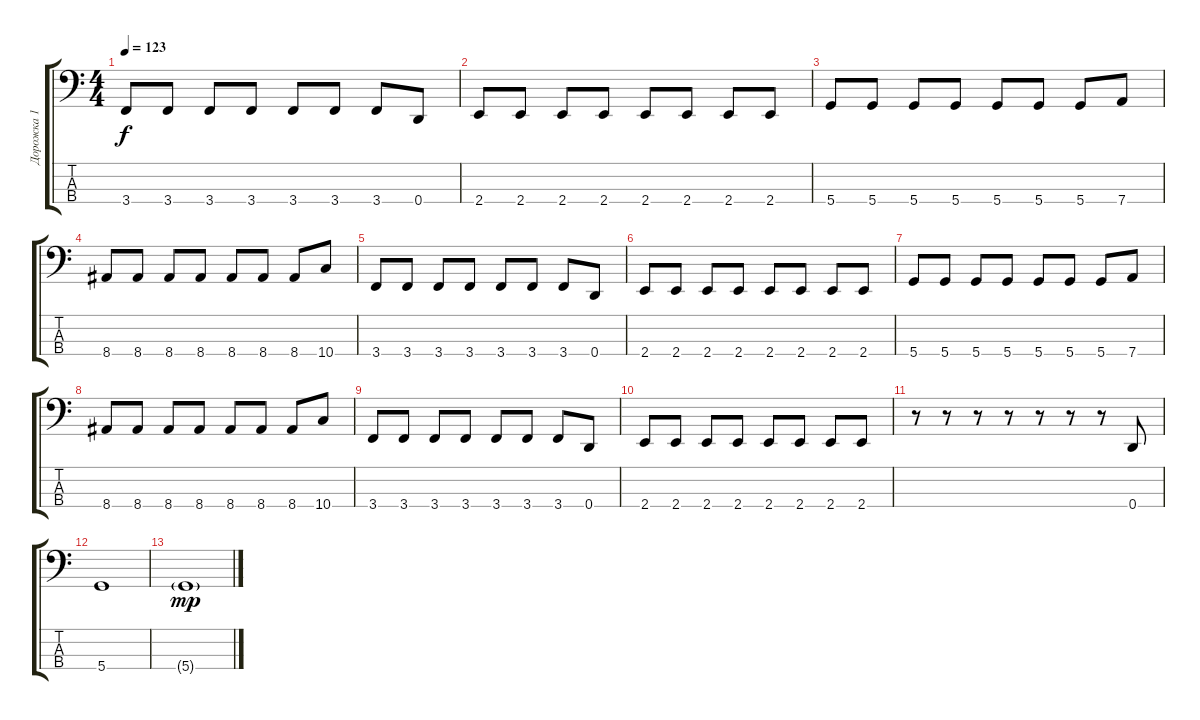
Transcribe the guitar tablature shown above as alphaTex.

\track ("Дорожка 1" "Дорожка 1") {instrument electricbassfinger}
\staff {score tabs}
\tuning (F2 C2 G1 D1) {hide}
\ts (4 4)
\tempo 123
\clef f4
\ks c
3.4.8{dy f} 3.4.8 3.4.8 3.4.8 3.4.8 3.4.8 3.4.8 0.4.8 |
2.4.8 2.4.8 2.4.8 2.4.8 2.4.8 2.4.8 2.4.8 2.4.8 |
5.4.8 5.4.8 5.4.8 5.4.8 5.4.8 5.4.8 5.4.8 7.4.8 |
8.4.8 8.4.8 8.4.8 8.4.8 8.4.8 8.4.8 8.4.8 10.4.8 |
3.4.8 3.4.8 3.4.8 3.4.8 3.4.8 3.4.8 3.4.8 0.4.8 |
2.4.8 2.4.8 2.4.8 2.4.8 2.4.8 2.4.8 2.4.8 2.4.8 |
5.4.8 5.4.8 5.4.8 5.4.8 5.4.8 5.4.8 5.4.8 7.4.8 |
8.4.8 8.4.8 8.4.8 8.4.8 8.4.8 8.4.8 8.4.8 10.4.8 |
3.4.8 3.4.8 3.4.8 3.4.8 3.4.8 3.4.8 3.4.8 0.4.8 |
2.4.8 2.4.8 2.4.8 2.4.8 2.4.8 2.4.8 2.4.8 2.4.8 |
r.8 r.8 r.8 r.8 r.8 r.8 r.8 0.4.8 |
5.4.1 |
5.4{g}.1{dy mp}
